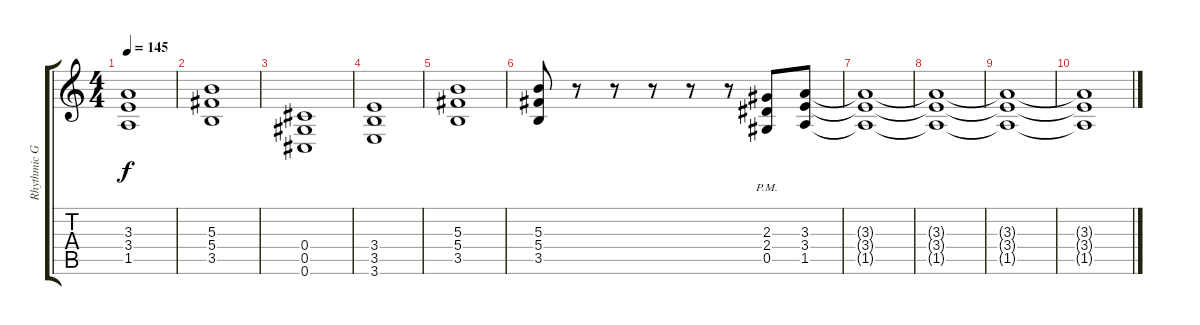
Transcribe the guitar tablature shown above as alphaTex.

\track ("Rhythmic Guitar" "Rhythmic G") {instrument distortionguitar}
\staff {score tabs}
\tuning (Eb4 Bb3 Gb3 Db3 Ab2 Db2) {hide}
\ts (4 4)
\tempo 145
\clef g2
\ks c
(3.3 3.4 1.5).1{dy f} |
(5.3 5.4 3.5).1 |
(0.4 0.5 0.6).1 |
(3.4 3.5 3.6).1 |
(5.3 5.4 3.5).1 |
(5.3 5.4 3.5).8 r.8 r.8 r.8 r.8 r.8 (2.3{pm} 2.4{pm} 0.5{pm}).8 (3.3 3.4 1.5).8 |
(3.3{t} 3.4{t} 1.5{t}).1 |
(3.3{t} 3.4{t} 1.5{t}).1 |
(3.3{t} 3.4{t} 1.5{t}).1 |
(3.3{t} 3.4{t} 1.5{t}).1
